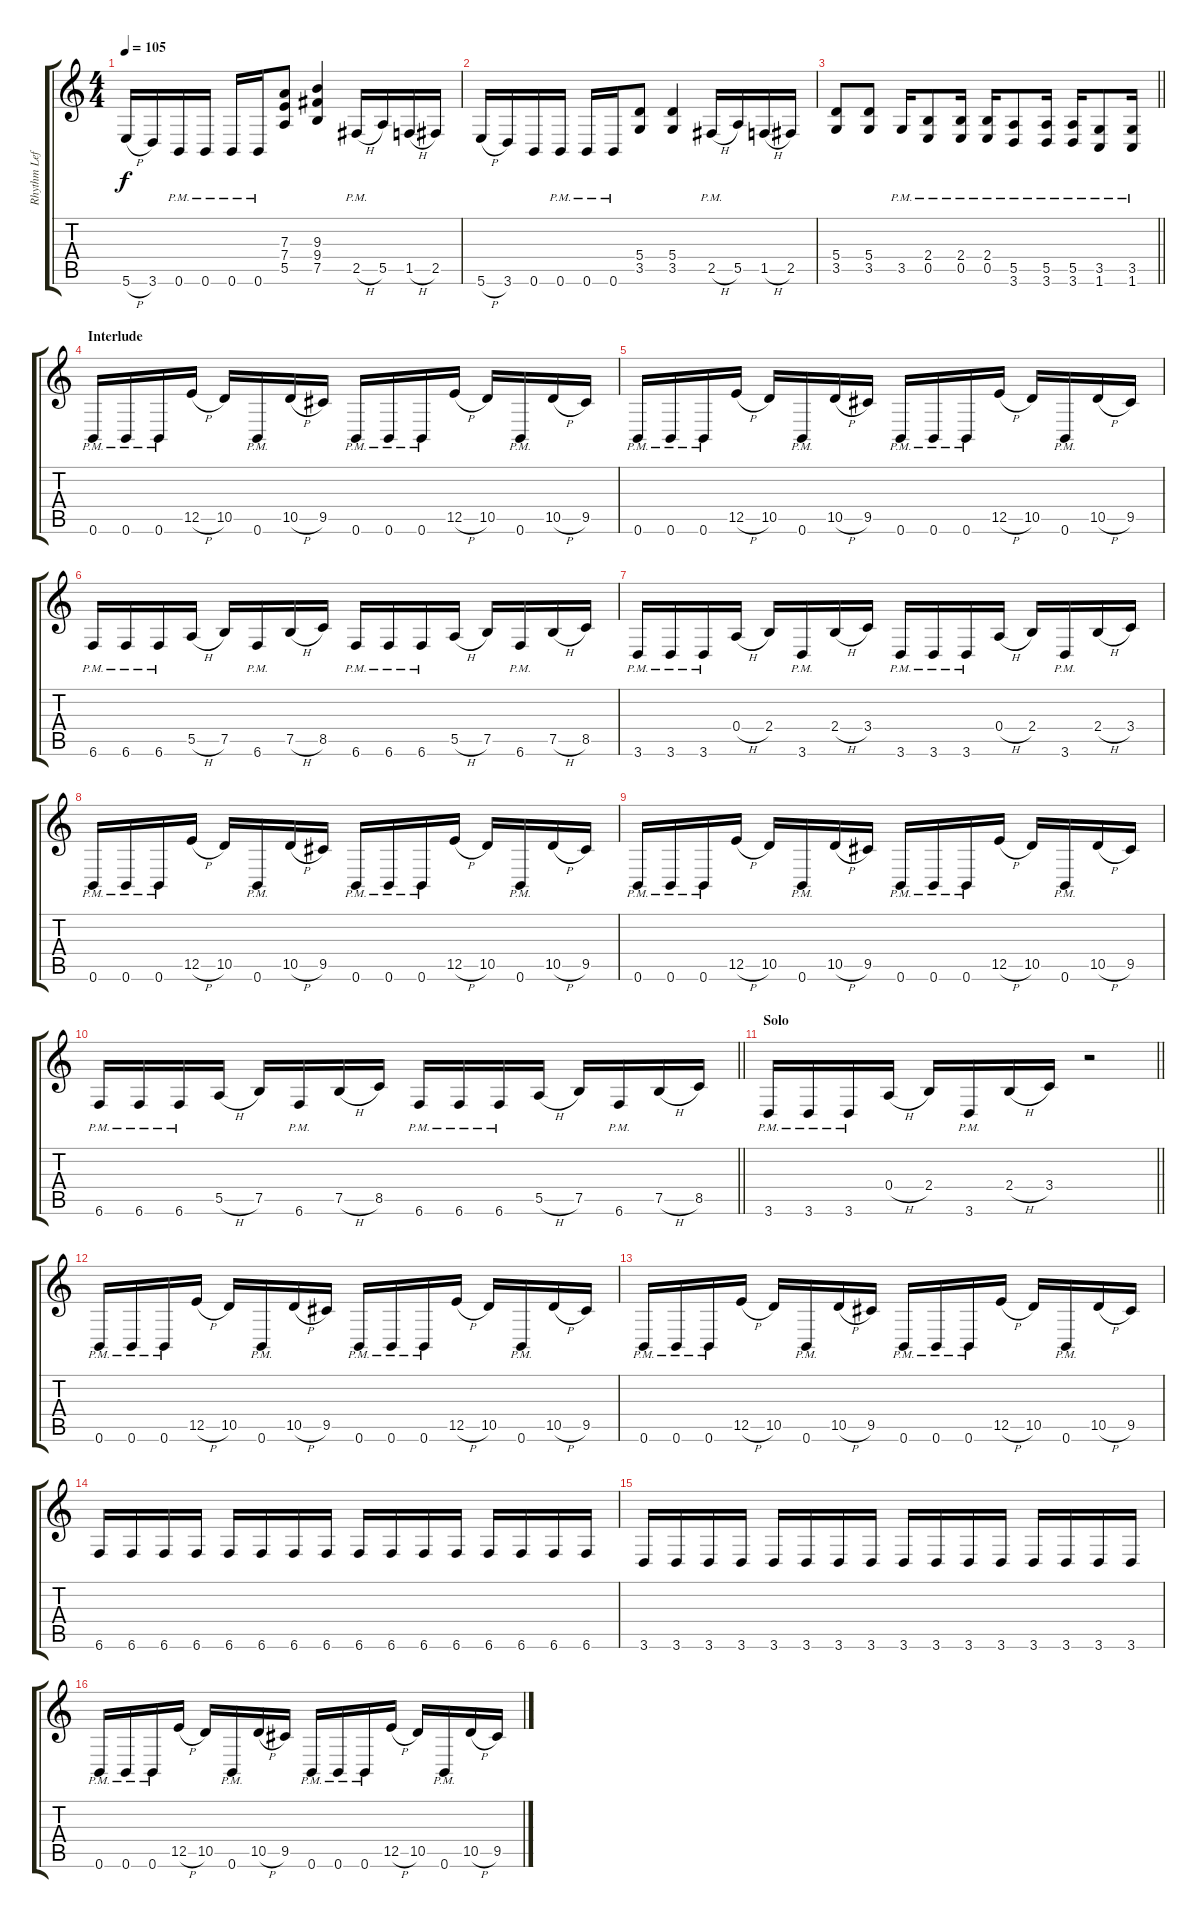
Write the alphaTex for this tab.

\track ("Rhythm Left" "Rhythm Lef") {instrument distortionguitar}
\staff {score tabs}
\tuning (B3 Gb3 D3 A2 E2 B1) {hide}
\ts (4 4)
\tempo 105
\clef g2
\ks c
5.6{h}.16{dy f} 3.6.16 0.6{pm}.16 0.6{pm}.16 0.6{pm}.16 0.6{pm}.16 (7.3 7.4 5.5).8 (9.3 9.4 7.5).4 2.5{h pm}.16 5.5.16 1.5{h}.16 2.5.16 |
5.6{h}.16 3.6.16 0.6.16 0.6{pm}.16 0.6{pm}.16 0.6{pm}.16 (5.4 3.5).8 (5.4 3.5).4 2.5{h pm}.16 5.5.16 1.5{h}.16 2.5.16 |
\barLineRight lightlight
(5.4 3.5).8 (5.4 3.5).8 3.5{pm}.16 (2.4{pm} 0.5{pm}).8 (2.4{pm} 0.5{pm}).16 (2.4{pm} 0.5{pm}).16 (5.5{pm} 3.6{pm}).8 (5.5{pm} 3.6{pm}).16 (5.5{pm} 3.6{pm}).16 (3.5{pm} 1.6{pm}).8 (3.5{pm} 1.6{pm}).16 |
\section ("" "Interlude")
0.6{pm}.16 0.6{pm}.16 0.6{pm}.16 12.5{h}.16 10.5.16 0.6{pm}.16 10.5{h}.16 9.5.16 0.6{pm}.16 0.6{pm}.16 0.6{pm}.16 12.5{h}.16 10.5.16 0.6{pm}.16 10.5{h}.16 9.5.16 |
0.6{pm}.16 0.6{pm}.16 0.6{pm}.16 12.5{h}.16 10.5.16 0.6{pm}.16 10.5{h}.16 9.5.16 0.6{pm}.16 0.6{pm}.16 0.6{pm}.16 12.5{h}.16 10.5.16 0.6{pm}.16 10.5{h}.16 9.5.16 |
6.6{pm}.16 6.6{pm}.16 6.6{pm}.16 5.5{h}.16 7.5.16 6.6{pm}.16 7.5{h}.16 8.5.16 6.6{pm}.16 6.6{pm}.16 6.6{pm}.16 5.5{h}.16 7.5.16 6.6{pm}.16 7.5{h}.16 8.5.16 |
3.6{pm}.16 3.6{pm}.16 3.6{pm}.16 0.4{h}.16 2.4.16 3.6{pm}.16 2.4{h}.16 3.4.16 3.6{pm}.16 3.6{pm}.16 3.6{pm}.16 0.4{h}.16 2.4.16 3.6{pm}.16 2.4{h}.16 3.4.16 |
0.6{pm}.16 0.6{pm}.16 0.6{pm}.16 12.5{h}.16 10.5.16 0.6{pm}.16 10.5{h}.16 9.5.16 0.6{pm}.16 0.6{pm}.16 0.6{pm}.16 12.5{h}.16 10.5.16 0.6{pm}.16 10.5{h}.16 9.5.16 |
0.6{pm}.16 0.6{pm}.16 0.6{pm}.16 12.5{h}.16 10.5.16 0.6{pm}.16 10.5{h}.16 9.5.16 0.6{pm}.16 0.6{pm}.16 0.6{pm}.16 12.5{h}.16 10.5.16 0.6{pm}.16 10.5{h}.16 9.5.16 |
\barLineRight lightlight
6.6{pm}.16 6.6{pm}.16 6.6{pm}.16 5.5{h}.16 7.5.16 6.6{pm}.16 7.5{h}.16 8.5.16 6.6{pm}.16 6.6{pm}.16 6.6{pm}.16 5.5{h}.16 7.5.16 6.6{pm}.16 7.5{h}.16 8.5.16 |
\section ("" "Solo")
\barLineRight lightlight
3.6{pm}.16 3.6{pm}.16 3.6{pm}.16 0.4{h}.16 2.4.16 3.6{pm}.16 2.4{h}.16 3.4.16 r.2 |
\section ("" "")
0.6{pm}.16{volume 10} 0.6{pm}.16 0.6{pm}.16 12.5{h}.16 10.5.16 0.6{pm}.16 10.5{h}.16 9.5.16 0.6{pm}.16 0.6{pm}.16 0.6{pm}.16 12.5{h}.16 10.5.16 0.6{pm}.16 10.5{h}.16 9.5.16 |
0.6{pm}.16 0.6{pm}.16 0.6{pm}.16 12.5{h}.16 10.5.16 0.6{pm}.16 10.5{h}.16 9.5.16 0.6{pm}.16 0.6{pm}.16 0.6{pm}.16 12.5{h}.16 10.5.16 0.6{pm}.16 10.5{h}.16 9.5.16 |
6.6.16 6.6.16 6.6.16 6.6.16 6.6.16 6.6.16 6.6.16 6.6.16 6.6.16 6.6.16 6.6.16 6.6.16 6.6.16 6.6.16 6.6.16 6.6.16 |
3.6.16 3.6.16 3.6.16 3.6.16 3.6.16 3.6.16 3.6.16 3.6.16 3.6.16 3.6.16 3.6.16 3.6.16 3.6.16 3.6.16 3.6.16 3.6.16 |
0.6{pm}.16 0.6{pm}.16 0.6{pm}.16 12.5{h}.16 10.5.16 0.6{pm}.16 10.5{h}.16 9.5.16 0.6{pm}.16 0.6{pm}.16 0.6{pm}.16 12.5{h}.16 10.5.16 0.6{pm}.16 10.5{h}.16 9.5.16
